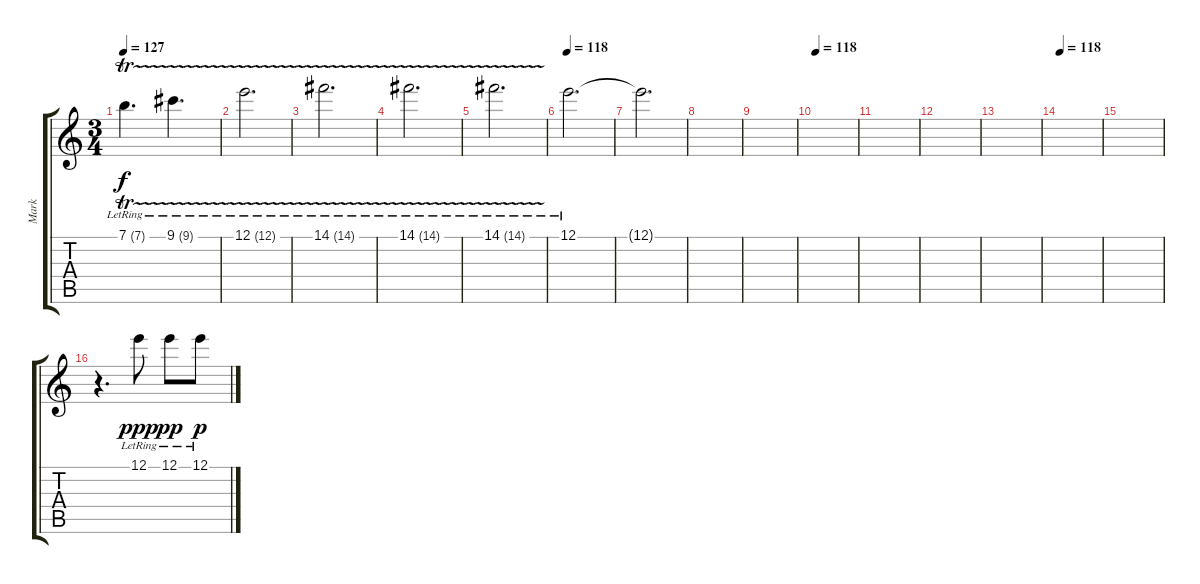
\track ("Mark" "Mark") {instrument acousticguitarsteel}
\staff {score tabs}
\tuning (E4 B3 G3 D3 A2 E2) {hide}
\ts (3 4)
\tempo 127
\clef g2
\ks c
7.1{tr (7 32) lr}.4{d dy f} 9.1{tr (9 32) lr}.4{d} |
12.1{tr (12 32) lr}.2{d} |
14.1{tr (14 32) lr}.2{d} |
14.1{tr (14 32) lr}.2{d} |
14.1{tr (14 32) lr}.2{d} |
\tempo 118
12.1{lr}.2{d} |
12.1{t}.2{d} |
|
|
\tempo 118
|
|
|
|
\tempo 118
|
|
r.4{d} 12.1{lr}.8{dy ppp} 12.1{lr}.8{dy pp} 12.1{lr}.8{dy p}
